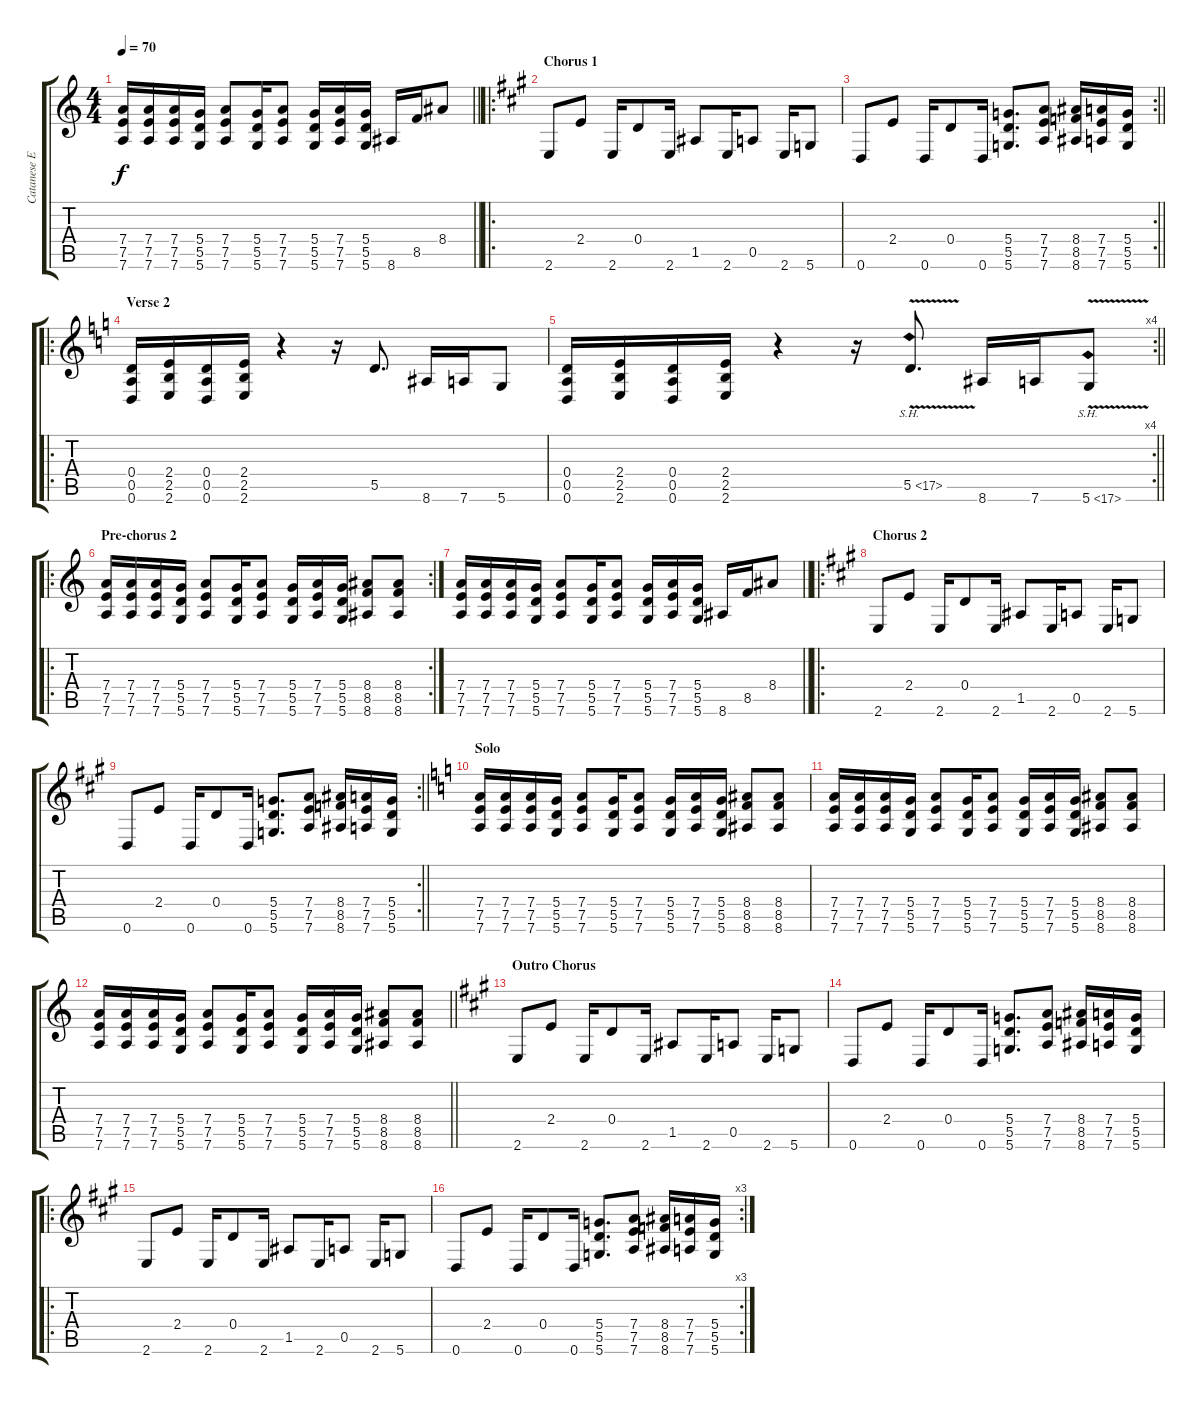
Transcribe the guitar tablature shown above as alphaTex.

\track ("Catanese ET" "Catanese E") {instrument overdrivenguitar}
\staff {score tabs}
\tuning (E4 B3 G3 D3 A2 D2) {hide}
\ts (4 4)
\tempo 70
\clef g2
\barLineRight lightlight
\ks c
(7.4 7.5 7.6).16{dy f} (7.4 7.5 7.6).16 (7.4 7.5 7.6).16 (5.4 5.5 5.6).16 (7.4 7.5 7.6).8 (5.4 5.5 5.6).16 (7.4 7.5 7.6).8 (5.4 5.5 5.6).16 (7.4 7.5 7.6).16 (5.4 5.5 5.6).16 8.6.16 8.5.16 8.4.8 |
\ro
\section ("" "Chorus 1")
\ks a
2.6.8 2.4.8 2.6.16 0.4.8 2.6.16 1.5.8 2.6.16 0.5.8 2.6.16 5.6.8 |
\rc 2
\barLineRight lightlight
0.6.8 2.4.8 0.6.16 0.4.8 0.6.16 (5.4 5.5 5.6).8{d} (7.4 7.5 7.6).8 (8.4 8.5 8.6).16 (7.4 7.5 7.6).16 (5.4 5.5 5.6).16 |
\ro
\section ("" "Verse 2")
\ks c
(0.4 0.5 0.6).16 (2.4 2.5 2.6).16 (0.4 0.5 0.6).16 (2.4 2.5 2.6).16 r.4 r.16 5.5.8{d} 8.6.16 7.6.16 5.6.8 |
\rc 4
\barLineRight lightlight
(0.4 0.5 0.6).16 (2.4 2.5 2.6).16 (0.4 0.5 0.6).16 (2.4 2.5 2.6).16 r.4 r.16 5.5{sh 12 v}.8{d} 8.6.16 7.6.16 5.6{sh 12 v}.8 |
\ro
\rc 2
\section ("" "Pre-chorus 2")
(7.4 7.5 7.6).16 (7.4 7.5 7.6).16 (7.4 7.5 7.6).16 (5.4 5.5 5.6).16 (7.4 7.5 7.6).8 (5.4 5.5 5.6).16 (7.4 7.5 7.6).8 (5.4 5.5 5.6).16 (7.4 7.5 7.6).16 (5.4 5.5 5.6).16 (8.4 8.5 8.6).8 (8.4 8.5 8.6).8 |
\barLineRight lightlight
(7.4 7.5 7.6).16 (7.4 7.5 7.6).16 (7.4 7.5 7.6).16 (5.4 5.5 5.6).16 (7.4 7.5 7.6).8 (5.4 5.5 5.6).16 (7.4 7.5 7.6).8 (5.4 5.5 5.6).16 (7.4 7.5 7.6).16 (5.4 5.5 5.6).16 8.6.16 8.5.16 8.4.8 |
\ro
\section ("" "Chorus 2")
\ks a
2.6.8 2.4.8 2.6.16 0.4.8 2.6.16 1.5.8 2.6.16 0.5.8 2.6.16 5.6.8 |
\rc 2
\barLineRight lightlight
0.6.8 2.4.8 0.6.16 0.4.8 0.6.16 (5.4 5.5 5.6).8{d} (7.4 7.5 7.6).8 (8.4 8.5 8.6).16 (7.4 7.5 7.6).16 (5.4 5.5 5.6).16 |
\section ("" "Solo")
\ks c
(7.4 7.5 7.6).16 (7.4 7.5 7.6).16 (7.4 7.5 7.6).16 (5.4 5.5 5.6).16 (7.4 7.5 7.6).8 (5.4 5.5 5.6).16 (7.4 7.5 7.6).8 (5.4 5.5 5.6).16 (7.4 7.5 7.6).16 (5.4 5.5 5.6).16 (8.4 8.5 8.6).8 (8.4 8.5 8.6).8 |
(7.4 7.5 7.6).16 (7.4 7.5 7.6).16 (7.4 7.5 7.6).16 (5.4 5.5 5.6).16 (7.4 7.5 7.6).8 (5.4 5.5 5.6).16 (7.4 7.5 7.6).8 (5.4 5.5 5.6).16 (7.4 7.5 7.6).16 (5.4 5.5 5.6).16 (8.4 8.5 8.6).8 (8.4 8.5 8.6).8 |
\barLineRight lightlight
(7.4 7.5 7.6).16 (7.4 7.5 7.6).16 (7.4 7.5 7.6).16 (5.4 5.5 5.6).16 (7.4 7.5 7.6).8 (5.4 5.5 5.6).16 (7.4 7.5 7.6).8 (5.4 5.5 5.6).16 (7.4 7.5 7.6).16 (5.4 5.5 5.6).16 (8.4 8.5 8.6).8 (8.4 8.5 8.6).8 |
\section ("" "Outro Chorus")
\ks a
2.6.8 2.4.8 2.6.16 0.4.8 2.6.16 1.5.8 2.6.16 0.5.8 2.6.16 5.6.8 |
0.6.8 2.4.8 0.6.16 0.4.8 0.6.16 (5.4 5.5 5.6).8{d} (7.4 7.5 7.6).8 (8.4 8.5 8.6).16 (7.4 7.5 7.6).16 (5.4 5.5 5.6).16 |
\ro
2.6.8 2.4.8 2.6.16 0.4.8 2.6.16 1.5.8 2.6.16 0.5.8 2.6.16 5.6.8 |
\rc 3
0.6.8 2.4.8 0.6.16 0.4.8 0.6.16 (5.4 5.5 5.6).8{d} (7.4 7.5 7.6).8 (8.4 8.5 8.6).16 (7.4 7.5 7.6).16 (5.4 5.5 5.6).16
